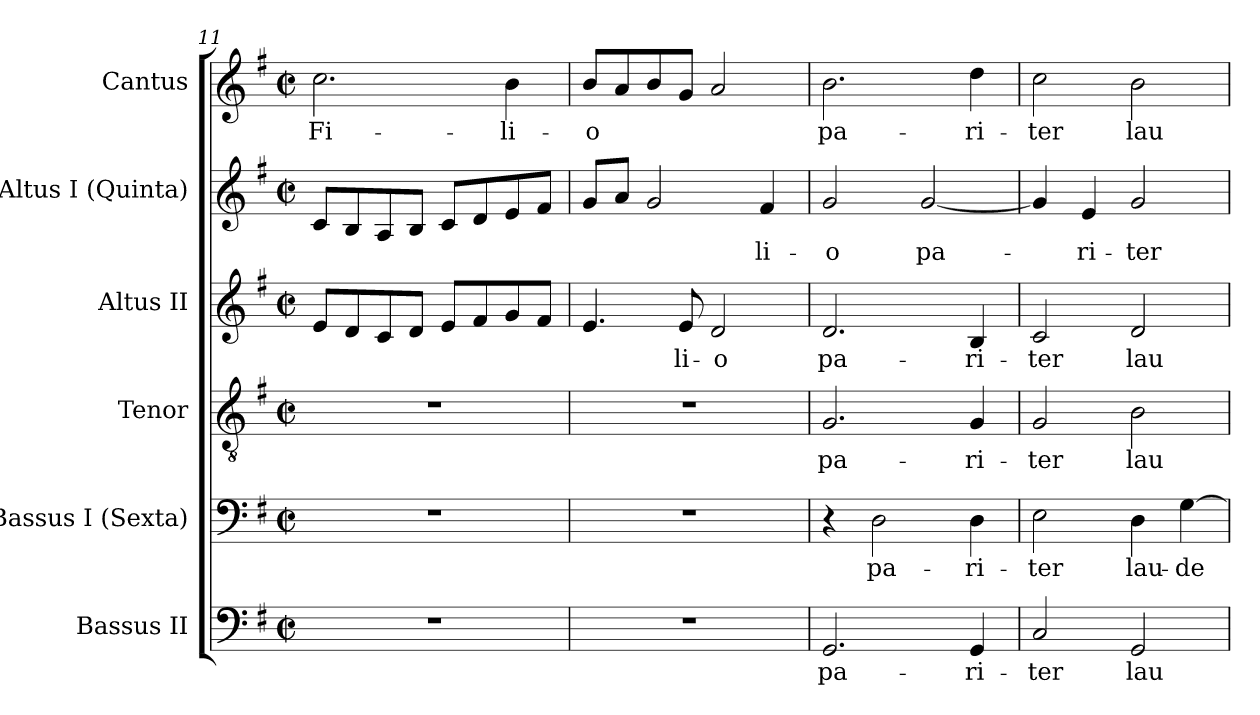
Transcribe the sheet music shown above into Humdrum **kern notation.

**kern	**text	**kern	**text	**kern	**text	**kern	**text	**kern	**text	**kern	**text
*part6	*part6	*part5	*part5	*part4	*part4	*part3	*part3	*part2	*part2	*part1	*part1
*staff6	*staff6	*staff5	*staff5	*staff4	*staff4	*staff3	*staff3	*staff2	*staff2	*staff1	*staff1
*I"Bassus II	*	*I"Bassus I (Sexta)	*	*I"Tenor	*	*I"Altus II	*	*I"Altus I (Quinta)	*	*I"Cantus	*
*I'B.	*	*I'B.	*	*I'T.	*	*I'A.	*	*I'A.	*	*I'S.	*
*clefF4	*	*clefF4	*	*clefGv2	*	*clefG2	*	*clefG2	*	*clefG2	*
*	*	*	*	*ITrd7c12	*	*	*	*	*	*	*
*k[f#]	*	*k[f#]	*	*k[f#]	*	*k[f#]	*	*k[f#]	*	*k[f#]	*
*G:	*	*G:	*	*G:	*	*G:	*	*G:	*	*G:	*
*M2/2	*	*M2/2	*	*M2/2	*	*M2/2	*	*M2/2	*	*M2/2	*
*met(c|)	*	*met(c|)	*	*met(c|)	*	*met(c|)	*	*met(c|)	*	*met(c|)	*
=11	=11	=11	=11	=11	=11	=11	=11	=11	=11	=11	=11
!	!	!	!	!	!	!	!	!	!	!	!LO:LY:b:color=#000000
1r	.	1r	.	1r	.	8ei/L	.	8ci/L	.	2.cci\	Fi-
.	.	.	.	.	.	8di/	.	8Bi/	.	.	.
.	.	.	.	.	.	8ci/	.	8Ai/	.	.	.
.	.	.	.	.	.	8di/J	.	8Bi/J	.	.	.
.	.	.	.	.	.	8ei/L	.	8ci/L	.	.	.
.	.	.	.	.	.	8f#i/	.	8di/	.	.	.
!	!	!	!	!	!	!	!	!	!	!	!LO:LY:b:color=#000000
.	.	.	.	.	.	8gi/	.	8ei/	.	4bi\	-li-
.	.	.	.	.	.	8f#i/J	.	8f#i/J	.	.	.
!!LO:LB:g=z
=12	=12	=12	=12	=12	=12	=12	=12	=12	=12	=12	=12
!	!	!	!	!	!	!	!	!	!	!	!LO:LY:b:color=#000000
1r	.	1r	.	1r	.	4.ei/	.	8gi/L	.	8bi/L	-o
.	.	.	.	.	.	.	.	8ai/J	.	8ai/	.
.	.	.	.	.	.	.	.	2gi/	.	8bi/	.
!	!	!	!	!	!	!	!LO:LY:b:color=#000000	!	!	!	!
.	.	.	.	.	.	8ei/	-li-	.	.	8gi/J	.
!	!	!	!	!	!	!	!LO:LY:b:color=#000000	!	!	!	!
.	.	.	.	.	.	2di/	-o	.	.	2ai/	.
!	!	!	!	!	!	!	!	!	!LO:LY:b:color=#000000	!	!
.	.	.	.	.	.	.	.	4f#i/	-li-	.	.
=13	=13	=13	=13	=13	=13	=13	=13	=13	=13	=13	=13
!	!LO:LY:b:color=#000000	!	!	!	!	!	!	!	!	!	!
!	!	!	!	!	!LO:LY:b:color=#000000	!	!	!	!	!	!
!	!	!	!	!	!	!	!LO:LY:b:color=#000000	!	!	!	!
!	!	!	!	!	!	!	!	!	!LO:LY:b:color=#000000	!	!
!	!	!	!	!	!	!	!	!	!	!	!LO:LY:b:color=#000000
2.GGi/	pa-	4r	.	2.GGi/	pa-	2.di/	pa-	2gi/	-o	2.bi\	pa-
!	!	!	!LO:LY:b:color=#000000	!	!	!	!	!	!	!	!
.	.	2Di\	pa-	.	.	.	.	.	.	.	.
!	!	!	!	!	!	!	!	!	!LO:LY:b:color=#000000	!	!
.	.	.	.	.	.	.	.	[<2gi/	pa-	.	.
!	!LO:LY:b:color=#000000	!	!	!	!	!	!	!	!	!	!
!	!	!	!LO:LY:b:color=#000000	!	!	!	!	!	!	!	!
!	!	!	!	!	!LO:LY:b:color=#000000	!	!	!	!	!	!
!	!	!	!	!	!	!	!LO:LY:b:color=#000000	!	!	!	!
!	!	!	!	!	!	!	!	!	!	!	!LO:LY:b:color=#000000
4GGi/	-ri-	4Di\	-ri-	4GGi/	-ri-	4Bi/	-ri-	.	.	4ddi\	-ri-
=14	=14	=14	=14	=14	=14	=14	=14	=14	=14	=14	=14
!	!LO:LY:b:color=#000000	!	!	!	!	!	!	!	!	!	!
!	!	!	!LO:LY:b:color=#000000	!	!	!	!	!	!	!	!
!	!	!	!	!	!LO:LY:b:color=#000000	!	!	!	!	!	!
!	!	!	!	!	!	!	!LO:LY:b:color=#000000	!	!	!	!
!	!	!	!	!	!	!	!	!	!	!	!LO:LY:b:color=#000000
2Ci/	-ter	2Ei\	-ter	2GGi/	-ter	2ci/	-ter	4gi/]	.	2cci\	-ter
!	!	!	!	!	!	!	!	!	!LO:LY:b:color=#000000	!	!
.	.	.	.	.	.	.	.	4ei/	-ri-	.	.
!	!LO:LY:b:color=#000000	!	!	!	!	!	!	!	!	!	!
!	!	!	!LO:LY:b:color=#000000	!	!	!	!	!	!	!	!
!	!	!	!	!	!LO:LY:b:color=#000000	!	!	!	!	!	!
!	!	!	!	!	!	!	!LO:LY:b:color=#000000	!	!	!	!
!	!	!	!	!	!	!	!	!	!LO:LY:b:color=#000000	!	!
!	!	!	!	!	!	!	!	!	!	!	!LO:LY:b:color=#000000
2GGi/	lau-	4Di\	lau-	2BBi\	lau-	2di/	lau-	2gi/	-ter	2bi\	lau-
!	!	!	!LO:LY:b:color=#000000	!	!	!	!	!	!	!	!
.	.	[>4Gi\	-de-	.	.	.	.	.	.	.	.
=	=	=	=	=	=	=	=	=	=	=	=
*-	*-	*-	*-	*-	*-	*-	*-	*-	*-	*-	*-
